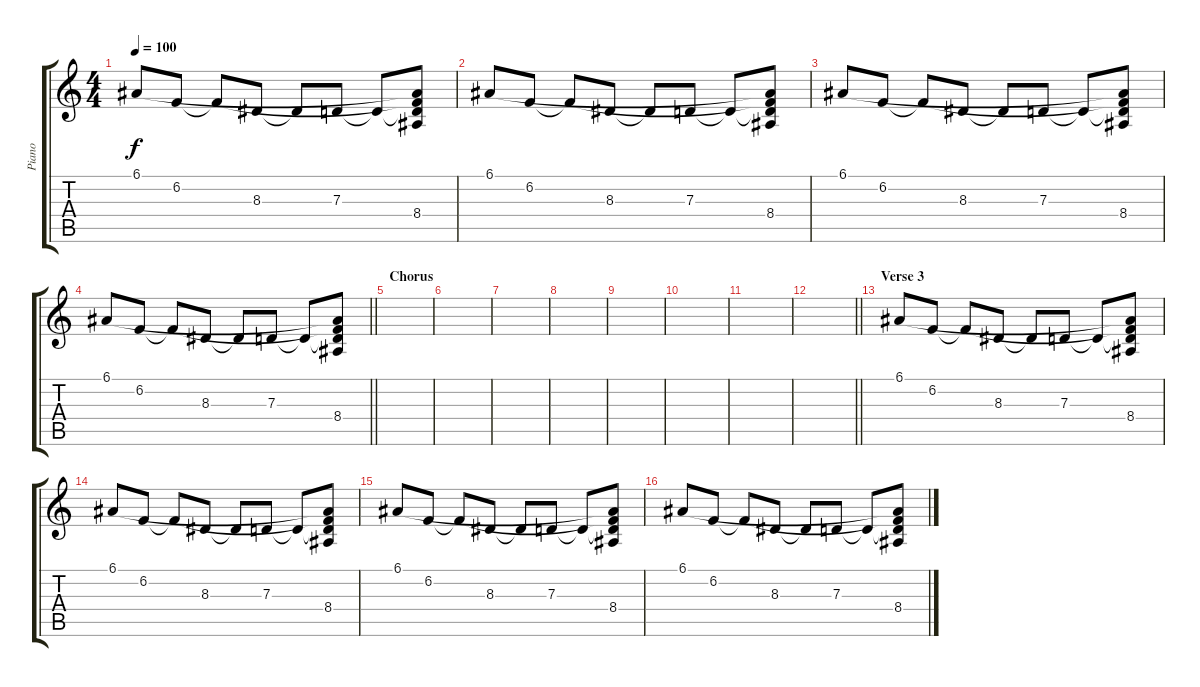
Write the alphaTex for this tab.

\track ("Piano" "Piano") {instrument electricgrandpiano}
\staff {score tabs}
\tuning (E4 B3 G3 D3 A2 E2) {hide}
\ts (4 4)
\tempo 100
\clef g2
\ks c
6.1.8{dy f} 6.2.8 6.2{t}.8 8.3.8 8.3{t}.8 7.3.8 7.3{t}.8 (6.1{t} 6.2{t} 7.3{t} 8.4).8 |
6.1.8 6.2.8 6.2{t}.8 8.3.8 8.3{t}.8 7.3.8 7.3{t}.8 (6.1{t} 6.2{t} 7.3{t} 8.4).8 |
6.1.8 6.2.8 6.2{t}.8 8.3.8 8.3{t}.8 7.3.8 7.3{t}.8 (6.1{t} 6.2{t} 7.3{t} 8.4).8 |
\barLineRight lightlight
6.1.8 6.2.8 6.2{t}.8 8.3.8 8.3{t}.8 7.3.8 7.3{t}.8 (6.1{t} 6.2{t} 7.3{t} 8.4).8 |
\section ("" "Chorus")
|
|
|
|
|
|
|
\barLineRight lightlight
|
\section ("" "Verse 3")
6.1.8 6.2.8 6.2{t}.8 8.3.8 8.3{t}.8 7.3.8 7.3{t}.8 (6.1{t} 6.2{t} 7.3{t} 8.4).8 |
6.1.8 6.2.8 6.2{t}.8 8.3.8 8.3{t}.8 7.3.8 7.3{t}.8 (6.1{t} 6.2{t} 7.3{t} 8.4).8 |
6.1.8 6.2.8 6.2{t}.8 8.3.8 8.3{t}.8 7.3.8 7.3{t}.8 (6.1{t} 6.2{t} 7.3{t} 8.4).8 |
6.1.8 6.2.8 6.2{t}.8 8.3.8 8.3{t}.8 7.3.8 7.3{t}.8 (6.1{t} 6.2{t} 7.3{t} 8.4).8
